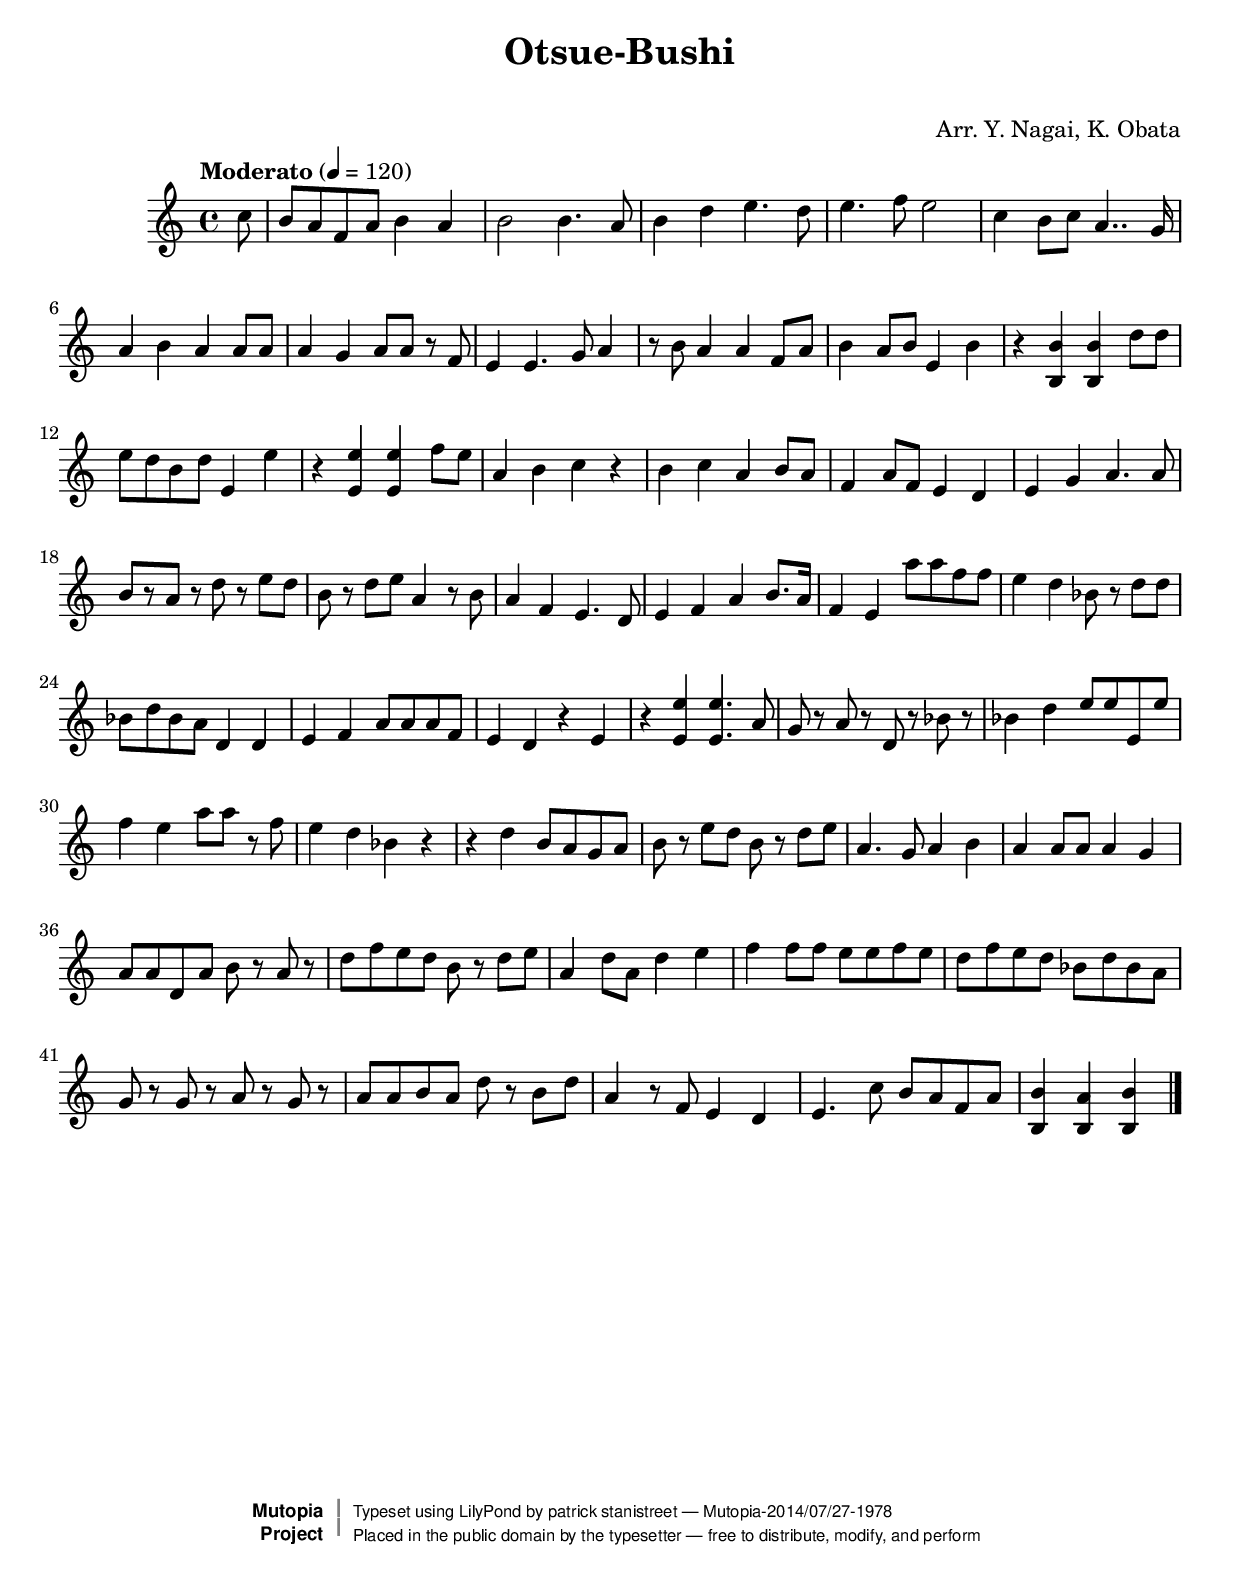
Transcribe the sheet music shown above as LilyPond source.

\version "2.19.7"

tsfooter = \markup {
\column {
  \line {"Arranged by:  Nagai, Iwai and Obata, Kenhachiro"}
  \line {"Source:  Seiyo gakufu Nihon zokkyokushu,  pub. Miki Shoten, Osaka, 1895."}
  \line {"English title:  \"A Collection of Japanese Popular Music.\""}
  \line {"Copyright Public Domain  Typeset by Tom Potter 2007"}
  \line {"http://www.daisyfield.com/music/"}
}
}

\paper {
  top-margin = 2 \cm
  bottom-margin = 2 \cm
%  oddFooterMarkup = \tsfooter
}


\header {
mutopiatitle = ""    %  if not set taken from title field
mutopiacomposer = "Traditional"
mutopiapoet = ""    %  
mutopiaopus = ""    %  
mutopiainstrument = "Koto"
date = ""    %  optional - date piece composed
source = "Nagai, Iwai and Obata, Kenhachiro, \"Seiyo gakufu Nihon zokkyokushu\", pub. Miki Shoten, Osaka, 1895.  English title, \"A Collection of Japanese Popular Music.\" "
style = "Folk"
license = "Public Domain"
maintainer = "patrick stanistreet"
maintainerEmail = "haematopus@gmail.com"
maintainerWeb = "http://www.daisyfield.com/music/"
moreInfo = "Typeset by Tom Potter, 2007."  

title = "Otsue-Bushi"
subtitle = "  "      %
composer = "Arr. Y. Nagai, K. Obata"

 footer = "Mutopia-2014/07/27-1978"
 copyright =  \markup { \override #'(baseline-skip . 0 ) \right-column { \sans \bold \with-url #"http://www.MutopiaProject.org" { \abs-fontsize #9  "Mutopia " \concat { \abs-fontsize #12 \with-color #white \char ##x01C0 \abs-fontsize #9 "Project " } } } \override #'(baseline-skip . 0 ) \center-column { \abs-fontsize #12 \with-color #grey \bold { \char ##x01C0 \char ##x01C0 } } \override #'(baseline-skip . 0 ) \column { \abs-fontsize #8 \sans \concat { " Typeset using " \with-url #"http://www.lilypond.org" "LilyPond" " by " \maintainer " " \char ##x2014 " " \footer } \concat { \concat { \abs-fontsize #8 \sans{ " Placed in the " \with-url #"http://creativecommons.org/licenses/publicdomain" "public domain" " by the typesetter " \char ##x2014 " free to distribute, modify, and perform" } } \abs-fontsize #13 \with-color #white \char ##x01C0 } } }
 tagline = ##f
}

kotoOne =  {
%    \clef "treble" \key c \major \time 4/4 
\partial 8 c''8  | 
%\partial 8 c''8 -\markup{ \bold {Moderato} } \f | 
% 1
    b'8 [ a'8 f'8 a'8 ] b'4 a'4 | 
% 2
    b'2 b'4.  a'8 | 
% 3
    b'4 d''4 e''4. d''8 | 
% 4
    e''4. f''8 e''2 | 
% 5
    c''4 b'8 [ c''8 ] a'4.. g'16 | 
% 6
    a'4 b'4 a'4 a'8 [ a'8 ] | 
% 7
    a'4 g'4 a'8 [ a'8 ] r8 f'8 | 
% 8
    e'4 e'4. g'8 a'4 | 
% 9
    r8 b'8 a'4 a'4 f'8 [ a'8 ] | 
\barNumberCheck #10
    b'4 a'8 [ b'8 ] e'4 b'4 | 
% 11
    r4 <b b'>4 <b b'>4 d''8 [ d''8 ] | 
% 12
    e''8 [ d''8 b'8 d''8 ] e'4 e''4 | 
% 13
    r4 <e' e''>4 <e' e''>4 f''8 [ e''8 ] | 
% 14
    a'4 b'4 c''4 r4 | 
% 15
    b'4 c''4 a'4 b'8 [ a'8 ] | 
% 16
    f'4 a'8 [ f'8 ] e'4 d'4 | 
% 17
    e'4 g'4 a'4. a'8 | 
% 18
    b'8 [ r8 a'8 ] r8 d''8 r8 e''8 [ d''8 ] | 
% 19
    b'8 r8 d''8 [ e''8 ] a'4 r8 b'8 | 
\barNumberCheck #20
    a'4 f'4 e'4. d'8 | 
% 21
    e'4 f'4 a'4 b'8. [ a'16 ] | 
% 22
    f'4 e'4 a''8 [ a''8 f''8 f''8 ] | 
% 23
    e''4 d''4 bes'8 r8 d''8 [ d''8 ] | 
% 24
    bes'8 [ d''8 bes'8 a'8 ] d'4 d'4 | 
% 25
    e'4 f'4 a'8 [ a'8 a'8 f'8 ] | 
% 26
    e'4 d'4 r4 e'4 | 
% 27
    r4 <e' e''>4 <e' e''>4. a'8 | 
% 28
    g'8 r8 a'8 r8 d'8 r8 bes'8 r8 | 
% 29
    bes'4 d''4 e''8 [ e''8 e'8 e''8 ] | 
\barNumberCheck #30
    f''4 e''4 a''8 [ a''8 ] r8 f''8 | 
% 31
    e''4 d''4 bes'4 r4 | 
% 32
    r4 d''4 b'8 [ a'8 g'8 a'8 ] | 
% 33
    b'8 r8 e''8 [ d''8 ] b'8 r8 d''8 [ e''8 ] | 
% 34
    a'4. g'8 a'4 b'4 | 
% 35
    a'4 a'8 [ a'8 ] a'4 g'4 | 
% 36
    a'8 [ a'8 d'8 a'8 ] b'8 r8 a'8 r8 | 
% 37
    d''8 [ f''8 e''8 d''8 ] b'8 r8 d''8 [ e''8 ] | 
% 38
    a'4 d''8 [ a'8 ] d''4 e''4 | 
% 39
    f''4 f''8 [ f''8 ] e''8 [ e''8 f''8 e''8 ] | 
\barNumberCheck #40
    d''8 [ f''8 e''8 d''8 ] bes'8 [ d''8 bes'8 a'8 ] | 
% 41
    g'8 r8 g'8 r8 a'8 r8 g'8 r8 | 
% 42
    a'8 [ a'8 b'8 a'8 ] d''8 r8 b'8 [ d''8 ] | 
% 43
    a'4 r8 f'8 e'4 d'4 | 
% 44
    e'4. c''8  b'8 [ a'8 f'8 a'8 ] | 
% 45
    <b b'>4 <b a'>4 <b b'>4 
\bar "|."
}


% The score definition
\score  {
\new Staff <<
    \time 4/4 
    \clef "treble"
    \key c \major
    \tempo  "Moderato"  4 = 120
    \set Staff.midiInstrument = "koto"
    \kotoOne
>>

\layout  { }
\midi  { }
}
